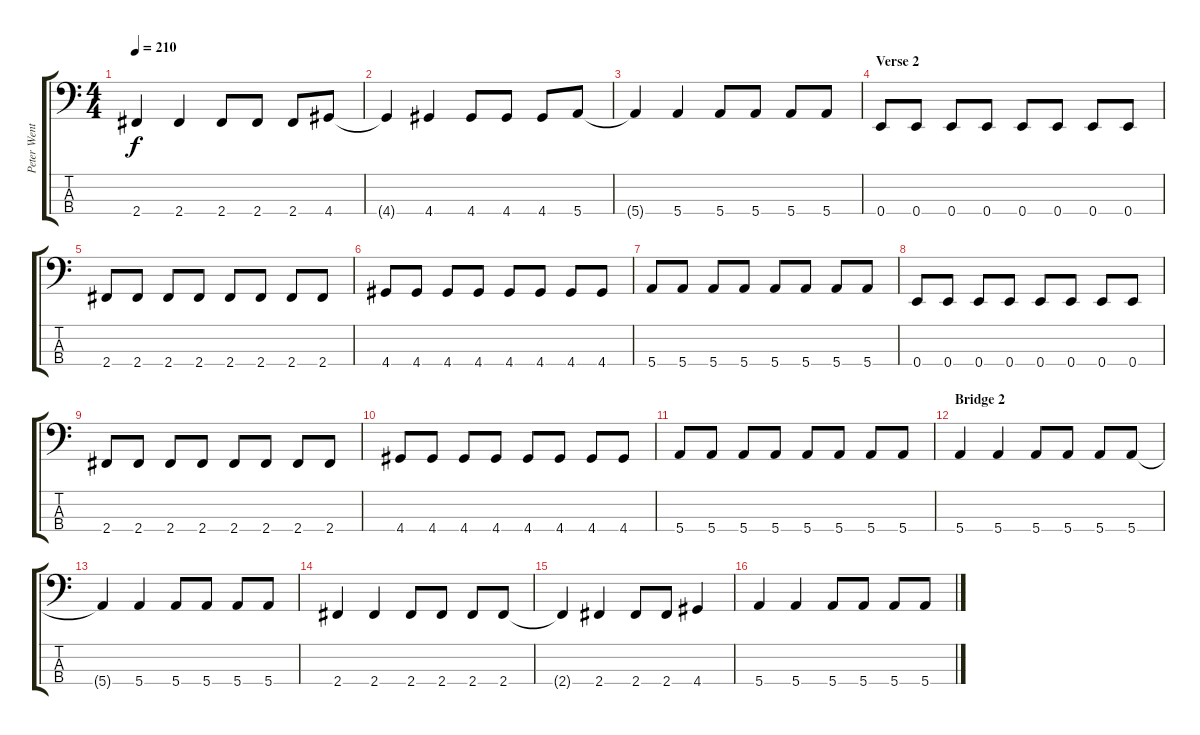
\track ("Peter Wentz (Bass)" "Peter Went") {instrument electricbasspick}
\staff {score tabs}
\tuning (G2 D2 A1 E1) {hide}
\ts (4 4)
\tempo 210
\clef f4
\ks c
2.4{t}.4{dy f} 2.4.4 2.4.8 2.4.8 2.4.8 4.4.8 |
4.4{t}.4 4.4.4 4.4.8 4.4.8 4.4.8 5.4.8 |
5.4{t}.4 5.4.4 5.4.8 5.4.8 5.4.8 5.4.8 |
\section ("" "Verse 2")
0.4.8 0.4.8 0.4.8 0.4.8 0.4.8 0.4.8 0.4.8 0.4.8 |
2.4.8 2.4.8 2.4.8 2.4.8 2.4.8 2.4.8 2.4.8 2.4.8 |
4.4.8 4.4.8 4.4.8 4.4.8 4.4.8 4.4.8 4.4.8 4.4.8 |
5.4.8 5.4.8 5.4.8 5.4.8 5.4.8 5.4.8 5.4.8 5.4.8 |
0.4.8 0.4.8 0.4.8 0.4.8 0.4.8 0.4.8 0.4.8 0.4.8 |
2.4.8 2.4.8 2.4.8 2.4.8 2.4.8 2.4.8 2.4.8 2.4.8 |
4.4.8 4.4.8 4.4.8 4.4.8 4.4.8 4.4.8 4.4.8 4.4.8 |
5.4.8 5.4.8 5.4.8 5.4.8 5.4.8 5.4.8 5.4.8 5.4.8 |
\section ("" "Bridge 2")
5.4.4 5.4.4 5.4.8 5.4.8 5.4.8 5.4.8 |
5.4{t}.4 5.4.4 5.4.8 5.4.8 5.4.8 5.4.8 |
2.4.4 2.4.4 2.4.8 2.4.8 2.4.8 2.4.8 |
2.4{t}.4 2.4.4 2.4.8 2.4.8 4.4.4 |
5.4.4 5.4.4 5.4.8 5.4.8 5.4.8 5.4.8
